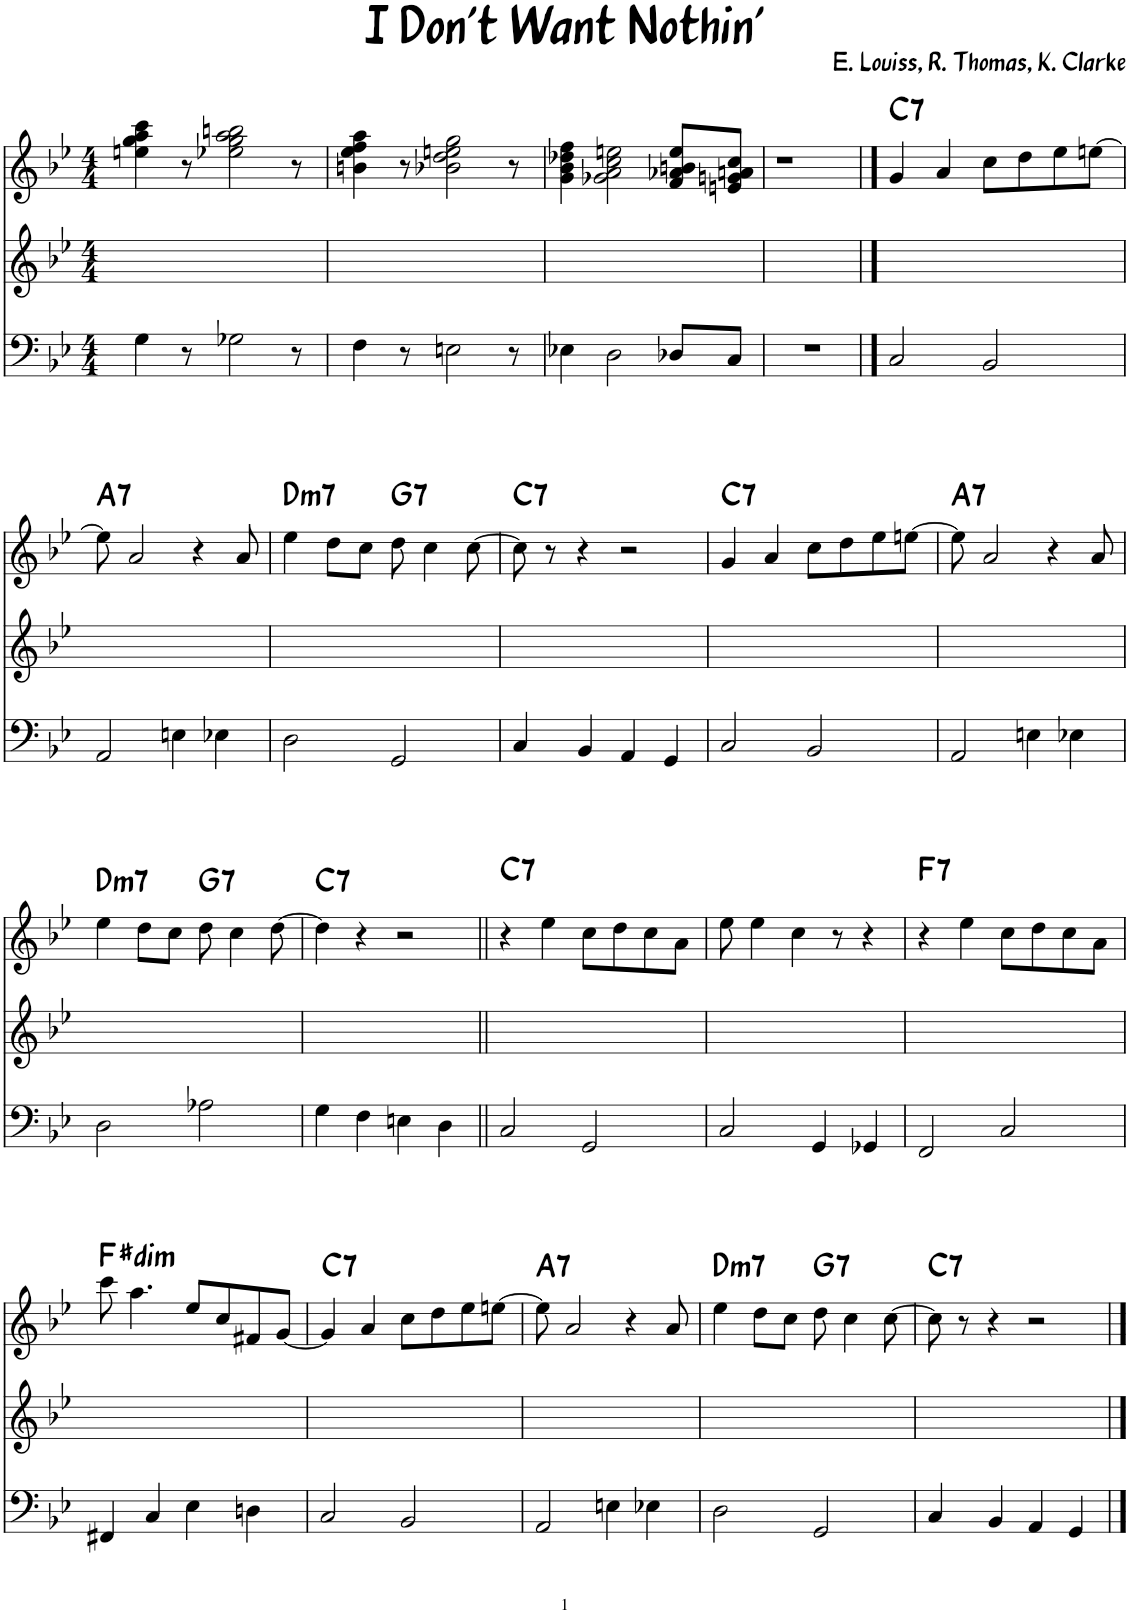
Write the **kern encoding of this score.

**kern	**kern	**kern	**harte
*part3	*part2	*part1	*part1
*staff3	*staff2	*staff1	*
*I"Fretless Electric Bass	*I"Piano	*I"Electronic Organ	*
*	*I'Pno	*I'Elec Org	*
*clefF4	*clefG2	*clefG2	*
*k[b-e-]	*k[b-e-]	*k[b-e-]	*
*M4/4	*M4/4	*M4/4	*
=1	=1	=1	=1
4G\	1ryy	4een\ 4gg\ 4aa\ 4ccc\	.
8r	.	8r	.
2G-X\	.	2ee-X\ 2gg\ 2aa\ 2bbn\	.
8r	.	8r	.
=2	=2	=2	=2
4F\	1ryy	4bn\ 4ee-\ 4ff\ 4aa\	.
8r	.	8r	.
2En\	.	2b-X\ 2dd\ 2een\ 2gg\	.
8r	.	8r	.
=3	=3	=3	=3
4E-X\	1ryy	4g\ 4b-\ 4dd-X\ 4ff\	.
2D\	.	2g-X\ 2a\ 2cc\ 2een\	.
8D-X/L	.	8f/ 8a-X/ 8bn/ 8ee/L	.
8C/J	.	8en/ 8gn/ 8an/ 8cc/J	.
=4	=4	=4	=4
1r	1ryy	1r	.
==5	==5	==5	==5
!	!	!	!LO:H:kt=7
2C/	1ryy	4g/	C:7
.	.	4a/	.
2BB-/	.	8cc\L	.
.	.	8dd\	.
.	.	8ee-\	.
.	.	[8een\J	.
!!LO:LB:g=z
=6	=6	=6	=6
!	!	!	!LO:H:kt=7
2AA/	1ryy	8ee\]	A:7
.	.	2a/	.
4En\	.	.	.
.	.	4r	.
4E-X\	.	.	.
.	.	8a/	.
=7	=7	=7	=7
!	!	!	!LO:H:kt=m7
2D\	1ryy	4ee-\	D:min7
.	.	8dd\L	.
.	.	8cc\J	.
!	!	!	!LO:H:kt=7
2GG/	.	8dd\	G:7
.	.	4cc\	.
.	.	[8cc\	.
=8	=8	=8	=8
!	!	!	!LO:H:kt=7
4C/	1ryy	8cc\]	C:7
.	.	8r	.
4BB-/	.	4r	.
4AA/	.	2r	.
4GG/	.	.	.
=9	=9	=9	=9
!	!	!	!LO:H:kt=7
2C/	1ryy	4g/	C:7
.	.	4a/	.
2BB-/	.	8cc\L	.
.	.	8dd\	.
.	.	8ee-\	.
.	.	[8een\J	.
=10	=10	=10	=10
!	!	!	!LO:H:kt=7
2AA/	1ryy	8ee\]	A:7
.	.	2a/	.
4En\	.	.	.
.	.	4r	.
4E-X\	.	.	.
.	.	8a/	.
!!LO:LB:g=z
=11	=11	=11	=11
!	!	!	!LO:H:kt=m7
2D\	1ryy	4ee-\	D:min7
.	.	8dd\L	.
.	.	8cc\J	.
!	!	!	!LO:H:kt=7
2A-X\	.	8dd\	G:7
.	.	4cc\	.
.	.	[8dd\	.
=12	=12	=12	=12
!	!	!	!LO:H:kt=7
4G\	1ryy	4dd\]	C:7
4F\	.	4r	.
4En\	.	2r	.
4D\	.	.	.
=13||	=13||	=13||	=13||
!	!	!	!LO:H:kt=7
2C/	1ryy	4r	C:7
.	.	4ee-\	.
2GG/	.	8cc\L	.
.	.	8dd\	.
.	.	8cc\	.
.	.	8a\J	.
=14	=14	=14	=14
2C/	1ryy	8ee-\	.
.	.	4ee-\	.
.	.	4cc\	.
4GG/	.	.	.
.	.	8r	.
4GG-X/	.	4r	.
=15	=15	=15	=15
!	!	!	!LO:H:kt=7
2FF/	1ryy	4r	F:7
.	.	4ee-\	.
2C/	.	8cc\L	.
.	.	8dd\	.
.	.	8cc\	.
.	.	8a\J	.
!!LO:LB:g=z
=16	=16	=16	=16
!	!	!	!LO:H:kt=dim
4FF#X/	1ryy	8ccc\	F#:dim
.	.	4.aa\	.
4C/	.	.	.
4E-\	.	8ee-/L	.
.	.	8cc/	.
4Dn\	.	8f#X/	.
.	.	[8g/J	.
=17	=17	=17	=17
!	!	!	!LO:H:kt=7
2C/	1ryy	4g/]	C:7
.	.	4a/	.
2BB-/	.	8cc\L	.
.	.	8dd\	.
.	.	8ee-\	.
.	.	[8een\J	.
=18	=18	=18	=18
!	!	!	!LO:H:kt=7
2AA/	1ryy	8ee\]	A:7
.	.	2a/	.
4En\	.	.	.
.	.	4r	.
4E-X\	.	.	.
.	.	8a/	.
=19	=19	=19	=19
!	!	!	!LO:H:kt=m7
2D\	1ryy	4ee-\	D:min7
.	.	8dd\L	.
.	.	8cc\J	.
!	!	!	!LO:H:kt=7
2GG/	.	8dd\	G:7
.	.	4cc\	.
.	.	[8cc\	.
=20	=20	=20	=20
!	!	!	!LO:H:kt=7
4C/	1ryy	8cc\]	C:7
.	.	8r	.
4BB-/	.	4r	.
4AA/	.	2r	.
4GG/	.	.	.
==	==	==	==
*-	*-	*-	*-
